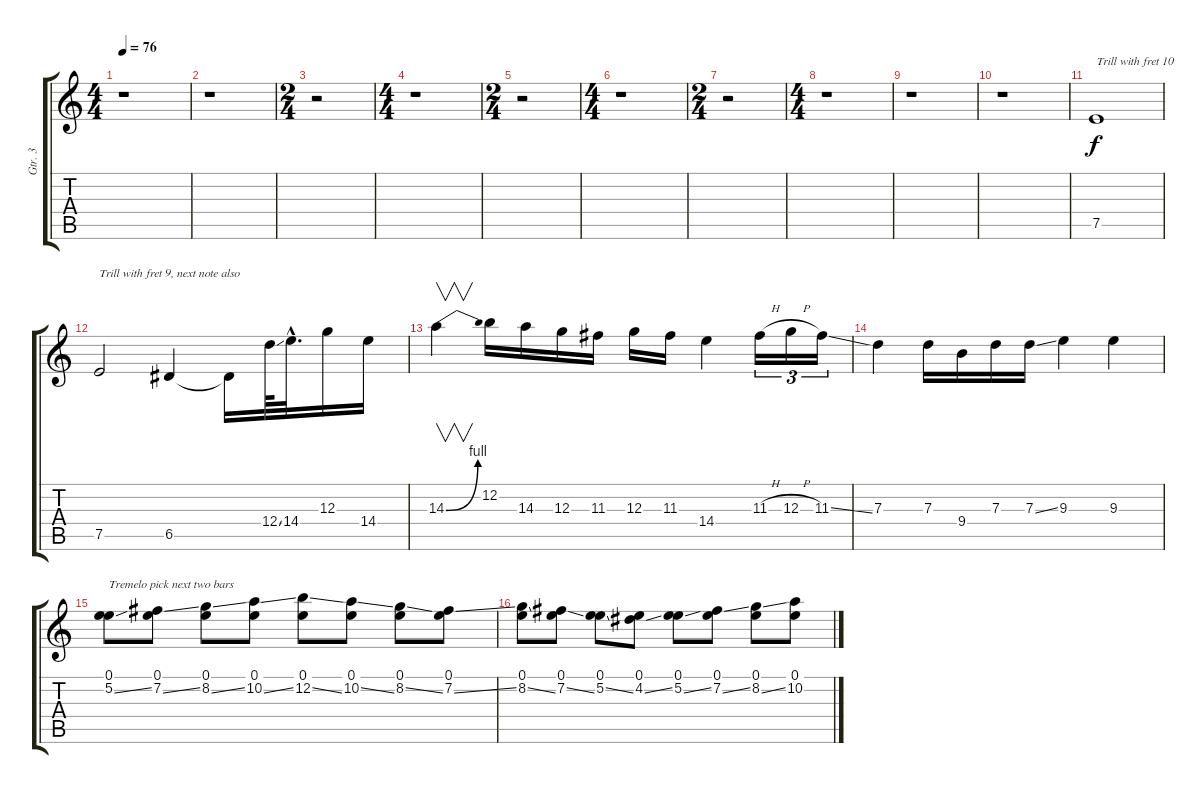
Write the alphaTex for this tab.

\track ("Gtr. 3" "Gtr. 3") {instrument distortionguitar}
\staff {score tabs}
\tuning (E4 B3 G3 D3 A2 E2) {hide}
\ts (4 4)
\tempo 76
\clef g2
\ks c
r.1{dy f} |
r.1 |
\ts (2 4)
r.2 |
\ts (4 4)
r.1 |
\ts (2 4)
r.2 |
\ts (4 4)
r.1 |
\ts (2 4)
r.2 |
\ts (4 4)
r.1 |
r.1 |
r.1 |
7.5.1{txt "Trill with fret 10"} |
7.5.2{txt "Trill with fret 9, next note also"} 6.5.4 6.5{t}.16 12.4{ss}.64 14.4{hac}.32{d} 12.3.16 14.4.16 |
14.3{be (bend 0 0 60 4)}.4{v} 12.2.16 14.3.16 12.3.16 11.3.16 12.3.16 11.3.16 14.4.4 11.3{h}.16{tu (3 2)} 12.3{h}.16{tu (3 2)} 11.3{ss}.16{tu (3 2)} |
7.3.4 7.3.16 9.4.16 7.3.16 7.3{ss}.16 9.3.4 9.3.4 |
(0.1 5.2{ss}).8{txt "Tremelo pick next two bars"} (0.1 7.2{ss}).8 (0.1 8.2{ss}).8 (0.1 10.2{ss}).8 (0.1 12.2{ss}).8 (0.1 10.2{ss}).8 (0.1 8.2{ss}).8 (0.1 7.2{ss}).8 |
(0.1 8.2{ss}).8 (0.1 7.2{ss}).8 (0.1 5.2{ss}).8 (0.1 4.2{ss}).8 (0.1 5.2{ss}).8 (0.1 7.2{ss}).8 (0.1 8.2{ss}).8 (0.1 10.2).8
